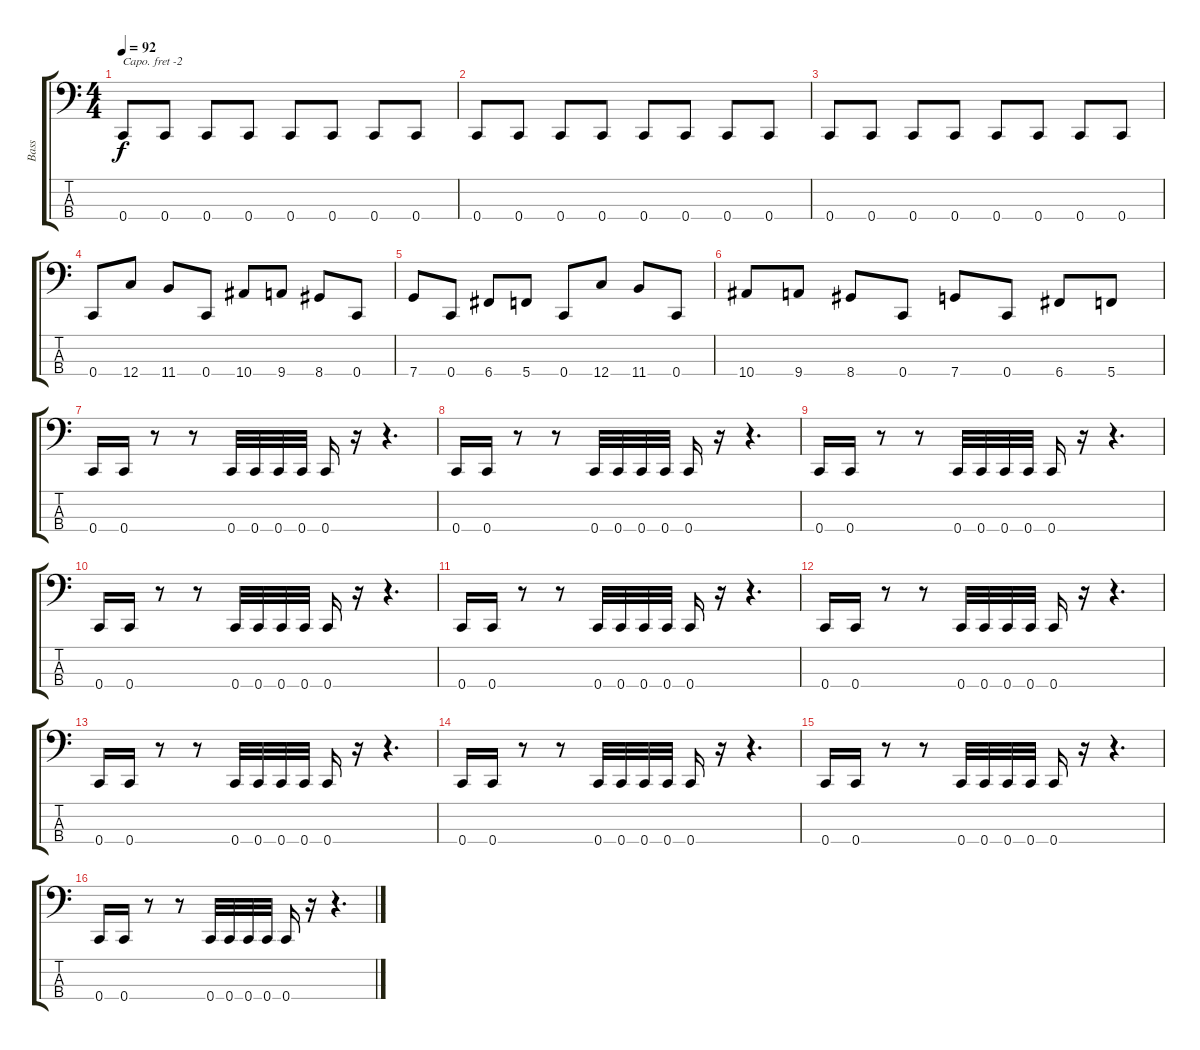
\track ("Bass" "Bass") {instrument electricbasspick}
\staff {score tabs}
\capo -2
\tuning (G2 D2 A1 D1) {hide}
\ts (4 4)
\tempo 92
\clef f4
\ks c
0.4.8{dy f} 0.4.8 0.4.8 0.4.8 0.4.8 0.4.8 0.4.8 0.4.8 |
0.4.8 0.4.8 0.4.8 0.4.8 0.4.8 0.4.8 0.4.8 0.4.8 |
0.4.8 0.4.8 0.4.8 0.4.8 0.4.8 0.4.8 0.4.8 0.4.8 |
0.4.8 12.4.8 11.4.8 0.4.8 10.4.8 9.4.8 8.4.8 0.4.8 |
7.4.8 0.4.8 6.4.8 5.4.8 0.4.8 12.4.8 11.4.8 0.4.8 |
10.4.8 9.4.8 8.4.8 0.4.8 7.4.8 0.4.8 6.4.8 5.4.8 |
0.4.16 0.4.16 r.8 r.8 0.4.32 0.4.32 0.4.32 0.4.32 0.4.16 r.16 r.4{d} |
0.4.16 0.4.16 r.8 r.8 0.4.32 0.4.32 0.4.32 0.4.32 0.4.16 r.16 r.4{d} |
0.4.16 0.4.16 r.8 r.8 0.4.32 0.4.32 0.4.32 0.4.32 0.4.16 r.16 r.4{d} |
0.4.16 0.4.16 r.8 r.8 0.4.32 0.4.32 0.4.32 0.4.32 0.4.16 r.16 r.4{d} |
0.4.16 0.4.16 r.8 r.8 0.4.32 0.4.32 0.4.32 0.4.32 0.4.16 r.16 r.4{d} |
0.4.16 0.4.16 r.8 r.8 0.4.32 0.4.32 0.4.32 0.4.32 0.4.16 r.16 r.4{d} |
0.4.16 0.4.16 r.8 r.8 0.4.32 0.4.32 0.4.32 0.4.32 0.4.16 r.16 r.4{d} |
0.4.16 0.4.16 r.8 r.8 0.4.32 0.4.32 0.4.32 0.4.32 0.4.16 r.16 r.4{d} |
0.4.16 0.4.16 r.8 r.8 0.4.32 0.4.32 0.4.32 0.4.32 0.4.16 r.16 r.4{d} |
0.4.16 0.4.16 r.8 r.8 0.4.32 0.4.32 0.4.32 0.4.32 0.4.16 r.16 r.4{d}
